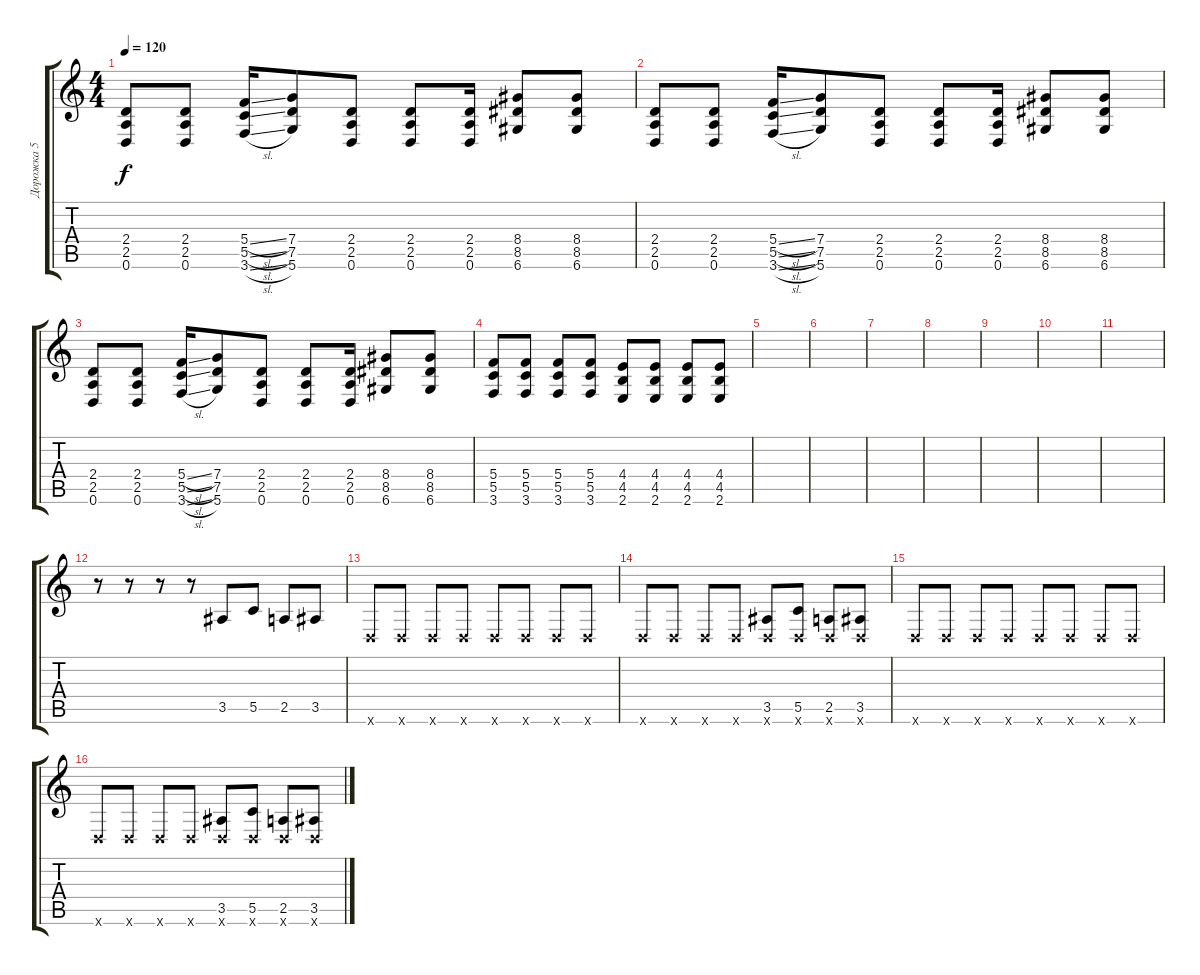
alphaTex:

\track ("Дорожка 5" "Дорожка 5") {instrument distortionguitar}
\staff {score tabs}
\tuning (D4 A3 F3 C3 G2 D2) {hide}
\ts (4 4)
\tempo 120
\clef g2
\ks c
(2.4 2.5 0.6).8{dy f} (2.4 2.5 0.6).8 (5.4{sl} 5.5{sl} 3.6{sl}).16 (7.4 7.5 5.6).8 (2.4 2.5 0.6).8 (2.4 2.5 0.6).8 (2.4 2.5 0.6).16 (8.4 8.5 6.6).8 (8.4 8.5 6.6).8 |
(2.4 2.5 0.6).8 (2.4 2.5 0.6).8 (5.4{sl} 5.5{sl} 3.6{sl}).16 (7.4 7.5 5.6).8 (2.4 2.5 0.6).8 (2.4 2.5 0.6).8 (2.4 2.5 0.6).16 (8.4 8.5 6.6).8 (8.4 8.5 6.6).8 |
(2.4 2.5 0.6).8 (2.4 2.5 0.6).8 (5.4{sl} 5.5{sl} 3.6{sl}).16 (7.4 7.5 5.6).8 (2.4 2.5 0.6).8 (2.4 2.5 0.6).8 (2.4 2.5 0.6).16 (8.4 8.5 6.6).8 (8.4 8.5 6.6).8 |
(5.4 5.5 3.6).8 (5.4 5.5 3.6).8 (5.4 5.5 3.6).8 (5.4 5.5 3.6).8 (4.4 4.5 2.6).8 (4.4 4.5 2.6).8 (4.4 4.5 2.6).8 (4.4 4.5 2.6).8 |
|
|
|
|
|
|
|
r.8 r.8 r.8 r.8 3.5.8 5.5.8 2.5.8 3.5.8 |
0.6{x}.8 0.6{x}.8 0.6{x}.8 0.6{x}.8 0.6{x}.8 0.6{x}.8 0.6{x}.8 0.6{x}.8 |
0.6{x}.8 0.6{x}.8 0.6{x}.8 0.6{x}.8 (3.5 0.6{x}).8 (5.5 0.6{x}).8 (2.5 0.6{x}).8 (3.5 0.6{x}).8 |
0.6{x}.8 0.6{x}.8 0.6{x}.8 0.6{x}.8 0.6{x}.8 0.6{x}.8 0.6{x}.8 0.6{x}.8 |
0.6{x}.8 0.6{x}.8 0.6{x}.8 0.6{x}.8 (3.5 0.6{x}).8 (5.5 0.6{x}).8 (2.5 0.6{x}).8 (3.5 0.6{x}).8
